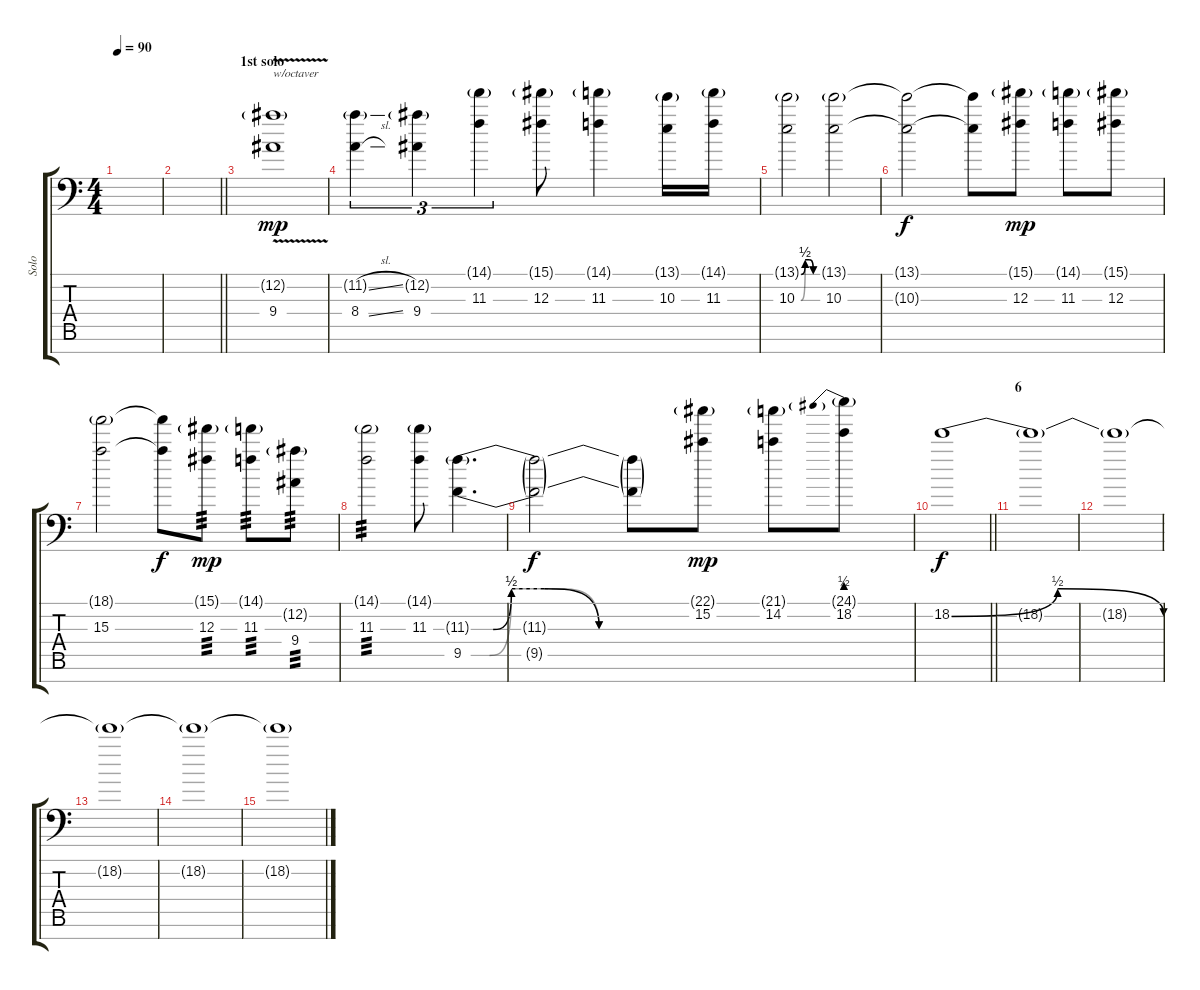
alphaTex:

\track ("Solo" "Solo") {instrument distortionguitar}
\staff {score tabs}
\tuning (Eb4 Bb3 Gb3 Db3 Ab2 Eb2 Bb1) {hide}
\ts (4 4)
\tempo 90
\clef f4
\ks c
|
\barLineRight lightlight
|
\section ("" "1st solo")
(12.2{v g} 9.4{v}).1{txt "w/octaver" dy mp} |
(11.2{sl g} 8.4{sl}).4{tu (3 2)} (12.2{g} 9.4).4{tu (3 2)} (14.1{g} 11.3).4{tu (3 2)} (15.1{g} 12.3).8 (14.1{g} 11.3).4 (13.1{g} 10.3).16 (14.1{g} 11.3).16 |
(13.1{be (custom 0 0 15 2 30 2 45 0 60 0) g} 10.3{be (custom 0 0 15 2 30 2 45 0 60 0)}).2 (13.1{g} 10.3).2 |
(13.1{t} 10.3{t}).2{dy f} (13.1{t} 10.3{t}).8 (15.1{g} 12.3).8{dy mp} (14.1{g} 11.3).8 (15.1{g} 12.3).8 |
(18.1{g} 15.3).2 (18.1{t} 15.3{t}).8{dy f} (15.1{g} 12.3).8{tp 3 dy mp} (14.1{g} 11.3).8{tp 3} (12.2{g} 9.4).8{tp 3} |
(14.1{g} 11.3).2{tp 3} (14.1{g} 11.3).8 (11.3{be (custom 0 0 6 0 11 2 20 2 35 0 60 0) g} 9.5{be (custom 0 0 5 0 11 2 23 2 35 0 60 0)}).4{d} |
(11.3{t} 9.5{t}).2{dy f} (11.3{t} 9.5{t}).8 (22.1{g} 15.2).8{dy mp} (21.1{g} 14.2).8 (24.1{be (prebend 0 2 60 2) g} 18.2).8 |
\barLineRight lightlight
18.2{be (bendrelease 0 0 3 2 10 2 60 0)}.1{dy f} |
\section ("" "6")
18.2{t}.1 |
18.2{t}.1 |
18.2{t}.1 |
18.2{t}.1 |
18.2{t}.1
